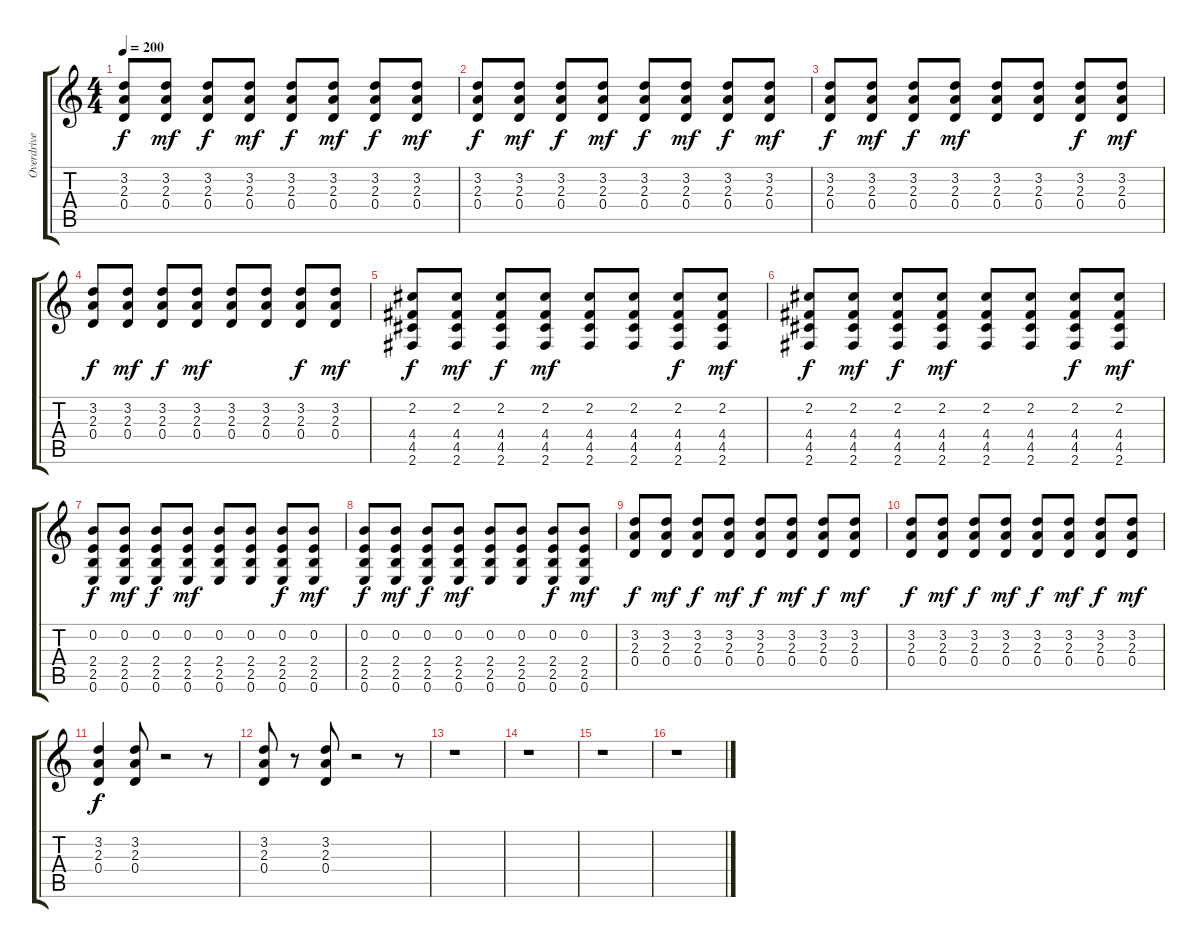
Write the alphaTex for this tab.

\track ("Overdrive Effect2(Ka)" "Overdrive ") {instrument overdrivenguitar}
\staff {score tabs}
\tuning (E4 B3 G3 D3 A2 E2) {hide}
\ts (4 4)
\tempo 200
\clef g2
\ks c
(3.2 2.3 0.4).8{dy f} (3.2 2.3 0.4).8{dy mf} (3.2 2.3 0.4).8{dy f} (3.2 2.3 0.4).8{dy mf} (3.2 2.3 0.4).8{dy f} (3.2 2.3 0.4).8{dy mf} (3.2 2.3 0.4).8{dy f} (3.2 2.3 0.4).8{dy mf} |
(3.2 2.3 0.4).8{dy f} (3.2 2.3 0.4).8{dy mf} (3.2 2.3 0.4).8{dy f} (3.2 2.3 0.4).8{dy mf} (3.2 2.3 0.4).8{dy f} (3.2 2.3 0.4).8{dy mf} (3.2 2.3 0.4).8{dy f} (3.2 2.3 0.4).8{dy mf} |
(3.2 2.3 0.4).8{dy f} (3.2 2.3 0.4).8{dy mf} (3.2 2.3 0.4).8{dy f} (3.2 2.3 0.4).8{dy mf} (3.2 2.3 0.4).8 (3.2 2.3 0.4).8 (3.2 2.3 0.4).8{dy f} (3.2 2.3 0.4).8{dy mf} |
(3.2 2.3 0.4).8{dy f} (3.2 2.3 0.4).8{dy mf} (3.2 2.3 0.4).8{dy f} (3.2 2.3 0.4).8{dy mf} (3.2 2.3 0.4).8 (3.2 2.3 0.4).8 (3.2 2.3 0.4).8{dy f} (3.2 2.3 0.4).8{dy mf} |
(2.2 4.4 4.5 2.6).8{dy f} (2.2 4.4 4.5 2.6).8{dy mf} (2.2 4.4 4.5 2.6).8{dy f} (2.2 4.4 4.5 2.6).8{dy mf} (2.2 4.4 4.5 2.6).8 (2.2 4.4 4.5 2.6).8 (2.2 4.4 4.5 2.6).8{dy f} (2.2 4.4 4.5 2.6).8{dy mf} |
(2.2 4.4 4.5 2.6).8{dy f} (2.2 4.4 4.5 2.6).8{dy mf} (2.2 4.4 4.5 2.6).8{dy f} (2.2 4.4 4.5 2.6).8{dy mf} (2.2 4.4 4.5 2.6).8 (2.2 4.4 4.5 2.6).8 (2.2 4.4 4.5 2.6).8{dy f} (2.2 4.4 4.5 2.6).8{dy mf} |
(0.2 2.4 2.5 0.6).8{dy f} (0.2 2.4 2.5 0.6).8{dy mf} (0.2 2.4 2.5 0.6).8{dy f} (0.2 2.4 2.5 0.6).8{dy mf} (0.2 2.4 2.5 0.6).8 (0.2 2.4 2.5 0.6).8 (0.2 2.4 2.5 0.6).8{dy f} (0.2 2.4 2.5 0.6).8{dy mf} |
(0.2 2.4 2.5 0.6).8{dy f} (0.2 2.4 2.5 0.6).8{dy mf} (0.2 2.4 2.5 0.6).8{dy f} (0.2 2.4 2.5 0.6).8{dy mf} (0.2 2.4 2.5 0.6).8 (0.2 2.4 2.5 0.6).8 (0.2 2.4 2.5 0.6).8{dy f} (0.2 2.4 2.5 0.6).8{dy mf} |
(3.2 2.3 0.4).8{dy f} (3.2 2.3 0.4).8{dy mf} (3.2 2.3 0.4).8{dy f} (3.2 2.3 0.4).8{dy mf} (3.2 2.3 0.4).8{dy f} (3.2 2.3 0.4).8{dy mf} (3.2 2.3 0.4).8{dy f} (3.2 2.3 0.4).8{dy mf} |
(3.2 2.3 0.4).8{dy f} (3.2 2.3 0.4).8{dy mf} (3.2 2.3 0.4).8{dy f} (3.2 2.3 0.4).8{dy mf} (3.2 2.3 0.4).8{dy f} (3.2 2.3 0.4).8{dy mf} (3.2 2.3 0.4).8{dy f} (3.2 2.3 0.4).8{dy mf} |
(3.2 2.3 0.4).4{dy f} (3.2 2.3 0.4).8 r.2 r.8 |
(3.2 2.3 0.4).8 r.8 (3.2 2.3 0.4).8 r.2 r.8 |
r.1 |
r.1 |
r.1 |
r.1
